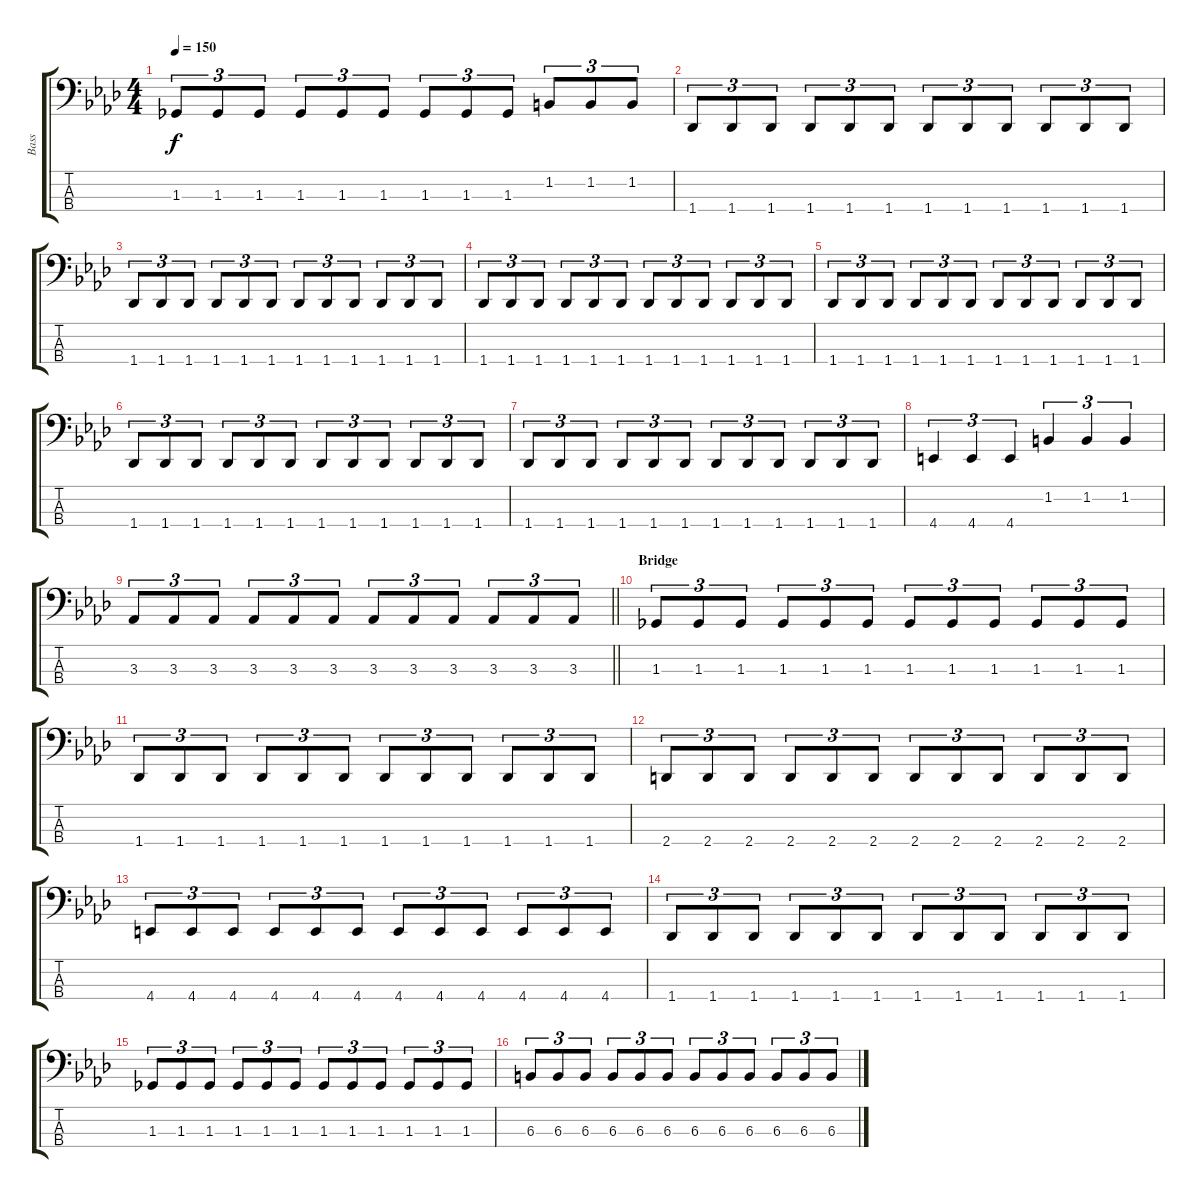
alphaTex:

\track ("Bass" "Bass") {instrument electricbasspick}
\staff {score tabs}
\tuning (Eb2 Bb1 F1 C1) {hide}
\ts (4 4)
\tempo 150
\clef f4
\ks fminor
1.3.8{tu (3 2) dy f} 1.3.8{tu (3 2)} 1.3.8{tu (3 2)} 1.3.8{tu (3 2)} 1.3.8{tu (3 2)} 1.3.8{tu (3 2)} 1.3.8{tu (3 2)} 1.3.8{tu (3 2)} 1.3.8{tu (3 2)} 1.2.8{tu (3 2)} 1.2.8{tu (3 2)} 1.2.8{tu (3 2)} |
1.4.8{tu (3 2)} 1.4.8{tu (3 2)} 1.4.8{tu (3 2)} 1.4.8{tu (3 2)} 1.4.8{tu (3 2)} 1.4.8{tu (3 2)} 1.4.8{tu (3 2)} 1.4.8{tu (3 2)} 1.4.8{tu (3 2)} 1.4.8{tu (3 2)} 1.4.8{tu (3 2)} 1.4.8{tu (3 2)} |
1.4.8{tu (3 2)} 1.4.8{tu (3 2)} 1.4.8{tu (3 2)} 1.4.8{tu (3 2)} 1.4.8{tu (3 2)} 1.4.8{tu (3 2)} 1.4.8{tu (3 2)} 1.4.8{tu (3 2)} 1.4.8{tu (3 2)} 1.4.8{tu (3 2)} 1.4.8{tu (3 2)} 1.4.8{tu (3 2)} |
1.4.8{tu (3 2)} 1.4.8{tu (3 2)} 1.4.8{tu (3 2)} 1.4.8{tu (3 2)} 1.4.8{tu (3 2)} 1.4.8{tu (3 2)} 1.4.8{tu (3 2)} 1.4.8{tu (3 2)} 1.4.8{tu (3 2)} 1.4.8{tu (3 2)} 1.4.8{tu (3 2)} 1.4.8{tu (3 2)} |
1.4.8{tu (3 2)} 1.4.8{tu (3 2)} 1.4.8{tu (3 2)} 1.4.8{tu (3 2)} 1.4.8{tu (3 2)} 1.4.8{tu (3 2)} 1.4.8{tu (3 2)} 1.4.8{tu (3 2)} 1.4.8{tu (3 2)} 1.4.8{tu (3 2)} 1.4.8{tu (3 2)} 1.4.8{tu (3 2)} |
1.4.8{tu (3 2)} 1.4.8{tu (3 2)} 1.4.8{tu (3 2)} 1.4.8{tu (3 2)} 1.4.8{tu (3 2)} 1.4.8{tu (3 2)} 1.4.8{tu (3 2)} 1.4.8{tu (3 2)} 1.4.8{tu (3 2)} 1.4.8{tu (3 2)} 1.4.8{tu (3 2)} 1.4.8{tu (3 2)} |
1.4.8{tu (3 2)} 1.4.8{tu (3 2)} 1.4.8{tu (3 2)} 1.4.8{tu (3 2)} 1.4.8{tu (3 2)} 1.4.8{tu (3 2)} 1.4.8{tu (3 2)} 1.4.8{tu (3 2)} 1.4.8{tu (3 2)} 1.4.8{tu (3 2)} 1.4.8{tu (3 2)} 1.4.8{tu (3 2)} |
4.4.4{tu (3 2)} 4.4.4{tu (3 2)} 4.4.4{tu (3 2)} 1.2.4{tu (3 2)} 1.2.4{tu (3 2)} 1.2.4{tu (3 2)} |
\barLineRight lightlight
3.3.8{tu (3 2)} 3.3.8{tu (3 2)} 3.3.8{tu (3 2)} 3.3.8{tu (3 2)} 3.3.8{tu (3 2)} 3.3.8{tu (3 2)} 3.3.8{tu (3 2)} 3.3.8{tu (3 2)} 3.3.8{tu (3 2)} 3.3.8{tu (3 2)} 3.3.8{tu (3 2)} 3.3.8{tu (3 2)} |
\section ("" "Bridge")
1.3.8{tu (3 2)} 1.3.8{tu (3 2)} 1.3.8{tu (3 2)} 1.3.8{tu (3 2)} 1.3.8{tu (3 2)} 1.3.8{tu (3 2)} 1.3.8{tu (3 2)} 1.3.8{tu (3 2)} 1.3.8{tu (3 2)} 1.3.8{tu (3 2)} 1.3.8{tu (3 2)} 1.3.8{tu (3 2)} |
1.4.8{tu (3 2)} 1.4.8{tu (3 2)} 1.4.8{tu (3 2)} 1.4.8{tu (3 2)} 1.4.8{tu (3 2)} 1.4.8{tu (3 2)} 1.4.8{tu (3 2)} 1.4.8{tu (3 2)} 1.4.8{tu (3 2)} 1.4.8{tu (3 2)} 1.4.8{tu (3 2)} 1.4.8{tu (3 2)} |
2.4.8{tu (3 2)} 2.4.8{tu (3 2)} 2.4.8{tu (3 2)} 2.4.8{tu (3 2)} 2.4.8{tu (3 2)} 2.4.8{tu (3 2)} 2.4.8{tu (3 2)} 2.4.8{tu (3 2)} 2.4.8{tu (3 2)} 2.4.8{tu (3 2)} 2.4.8{tu (3 2)} 2.4.8{tu (3 2)} |
4.4.8{tu (3 2)} 4.4.8{tu (3 2)} 4.4.8{tu (3 2)} 4.4.8{tu (3 2)} 4.4.8{tu (3 2)} 4.4.8{tu (3 2)} 4.4.8{tu (3 2)} 4.4.8{tu (3 2)} 4.4.8{tu (3 2)} 4.4.8{tu (3 2)} 4.4.8{tu (3 2)} 4.4.8{tu (3 2)} |
1.4.8{tu (3 2)} 1.4.8{tu (3 2)} 1.4.8{tu (3 2)} 1.4.8{tu (3 2)} 1.4.8{tu (3 2)} 1.4.8{tu (3 2)} 1.4.8{tu (3 2)} 1.4.8{tu (3 2)} 1.4.8{tu (3 2)} 1.4.8{tu (3 2)} 1.4.8{tu (3 2)} 1.4.8{tu (3 2)} |
1.3.8{tu (3 2)} 1.3.8{tu (3 2)} 1.3.8{tu (3 2)} 1.3.8{tu (3 2)} 1.3.8{tu (3 2)} 1.3.8{tu (3 2)} 1.3.8{tu (3 2)} 1.3.8{tu (3 2)} 1.3.8{tu (3 2)} 1.3.8{tu (3 2)} 1.3.8{tu (3 2)} 1.3.8{tu (3 2)} |
6.3.8{tu (3 2)} 6.3.8{tu (3 2)} 6.3.8{tu (3 2)} 6.3.8{tu (3 2)} 6.3.8{tu (3 2)} 6.3.8{tu (3 2)} 6.3.8{tu (3 2)} 6.3.8{tu (3 2)} 6.3.8{tu (3 2)} 6.3.8{tu (3 2)} 6.3.8{tu (3 2)} 6.3.8{tu (3 2)}
